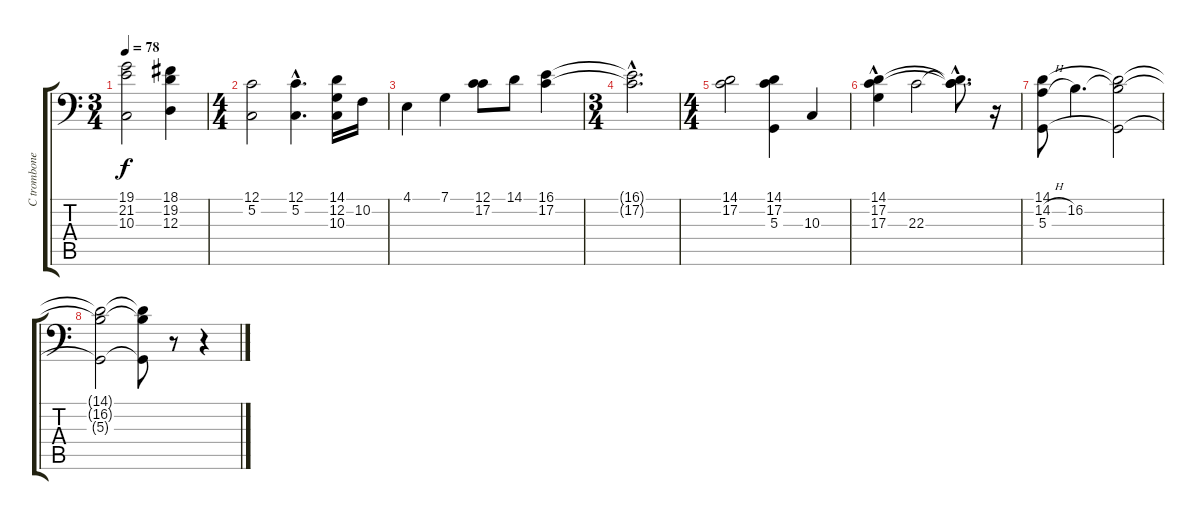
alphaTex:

\track ("C trombone" "C trombone") {instrument trombone}
\staff {score tabs}
\tuning (C3 G2 D2 A1 E1 B0) {hide}
\ts (3 4)
\tempo 78
\clef f4
\ks c
(19.1 21.2 10.3).2{dy f} (18.1 19.2 12.3).4 |
\ts (4 4)
(12.1 5.2).2 (12.1{hac} 5.2{hac}).4{d} (14.1 12.2 10.3).16 10.2.16 |
4.1.4 7.1.4 (12.1 17.2).8 14.1.8 (16.1 17.2).4 |
\ts (3 4)
(16.1{hac t} 17.2{hac t}).2{d} |
\ts (4 4)
(14.1 17.2).2 (14.1 17.2 5.3).4 10.3.4 |
(14.1 17.2{hac} 17.3).4 22.3.2 (14.1{hac t} 17.2{hac t} 22.3{hac t}).8{d} r.16 |
(14.1 14.2{h} 5.3).8 16.2.4{d} (14.1{t} 16.2{t} 5.3{t}).2 |
(14.1{t} 16.2{t} 5.3{t}).2 (14.1{t} 16.2{t} 5.3{t}).8 r.8 r.4
